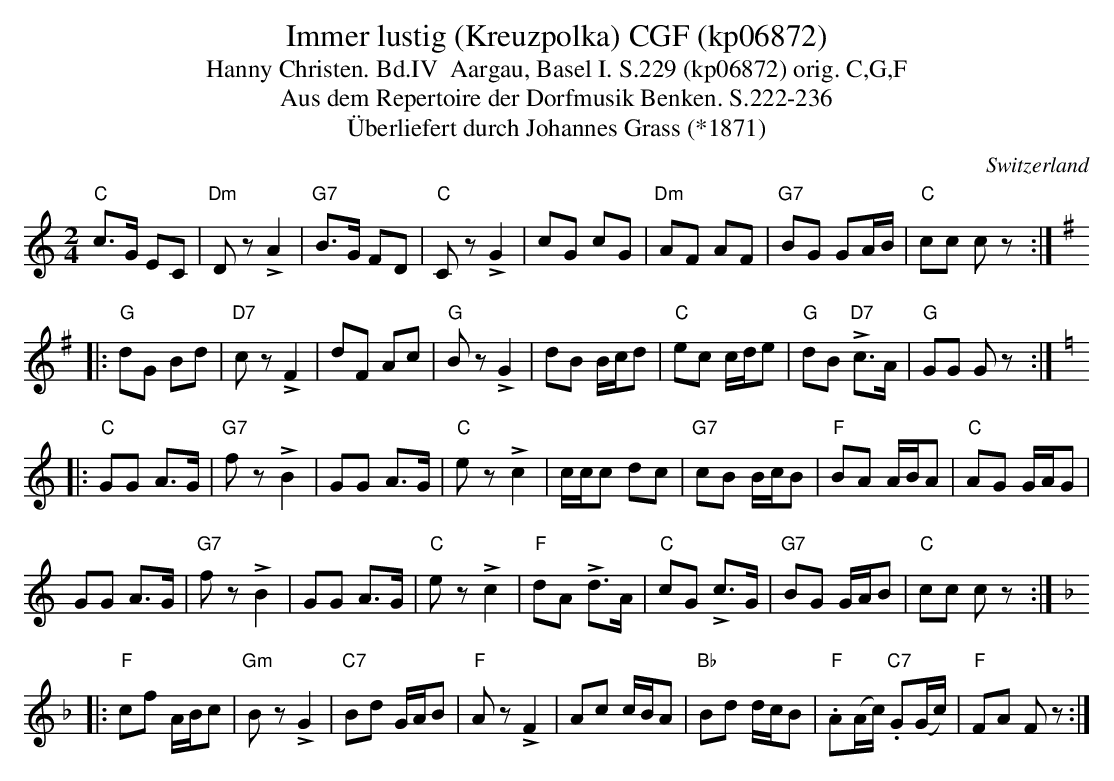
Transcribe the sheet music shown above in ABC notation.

X:1
T:Immer lustig (Kreuzpolka) CGF (kp06872)
T:Hanny Christen. Bd.IV  Aargau, Basel I. S.229 (kp06872) orig. C,G,F
T: Aus dem Repertoire der Dorfmusik Benken. S.222-236
T:Überliefert durch Johannes Grass (*1871)
M:2/4
L:1/8
O:Switzerland
K:C major
"C"c>G EC | "Dm"Dz!>!A2 | "G7"B>G FD | "C"Cz!>!G2 | cG cG | "Dm"AF AF | "G7"BG GA/B/ | "C"cc cz :: [K:G]
"G"dG Bd | "D7"cz!>!F2 | dF Ac | "G"Bz!>!G2 | dB B/c/d | "C"ec c/d/e | "G"dB !>!"D7"c>A | "G"GG Gz :: [K:C]
"C"GG A>G | "G7"fz!>!B2 | GG A>G | "C"ez!>!c2 | c/c/c dc | "G7"cB B/c/B | "F"BA A/B/A | "C"AG G/A/G |
GG A>G | "G7"fz!>!B2 | GG A>G | "C"ez!>!c2 | "F"dA !>!d>A | "C"cG !>!c>G | "G7"BG G/A/B | "C"cc cz :: [K:F]
"F"cf A/B/c | "Gm"Bz!>!G2 | "C7"Bd  G/A/B  | "F"Az!>!F2 | Ac c/B/A | "Bb"Bd d/c/B | "F".A(A/c/) "C7".G(G/c/) | "F"FA Fz :|
